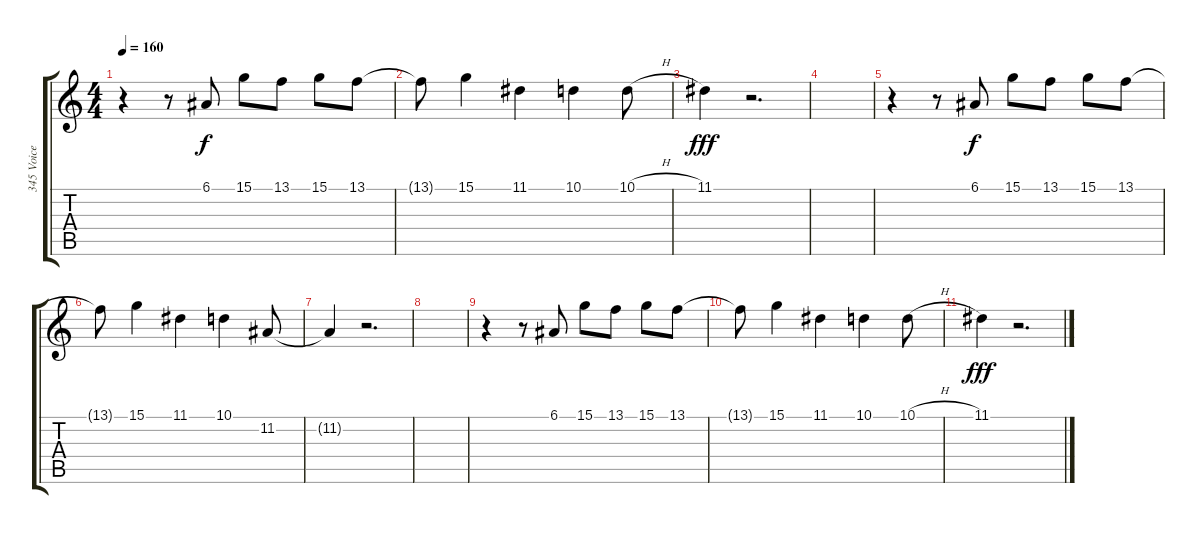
\track ("345 Voice" "345 Voice") {instrument pad7halo}
\staff {score tabs}
\tuning (E4 B3 G3 D3 A2 E2) {hide}
\ts (4 4)
\tempo 160
\clef g2
\ks c
r.4{dy f} r.8 6.1.8 15.1.8 13.1.8 15.1.8 13.1.8 |
13.1{t}.8 15.1.4 11.1.4 10.1.4 10.1{h}.8 |
11.1.4{dy fff} r.2{d} |
|
r.4 r.8 6.1.8{dy f} 15.1.8 13.1.8 15.1.8 13.1.8 |
13.1{t}.8 15.1.4 11.1.4 10.1.4 11.2.8 |
11.2{t}.4 r.2{d} |
|
r.4 r.8 6.1.8 15.1.8 13.1.8 15.1.8 13.1.8 |
13.1{t}.8 15.1.4 11.1.4 10.1.4 10.1{h}.8 |
11.1.4{dy fff} r.2{d}
